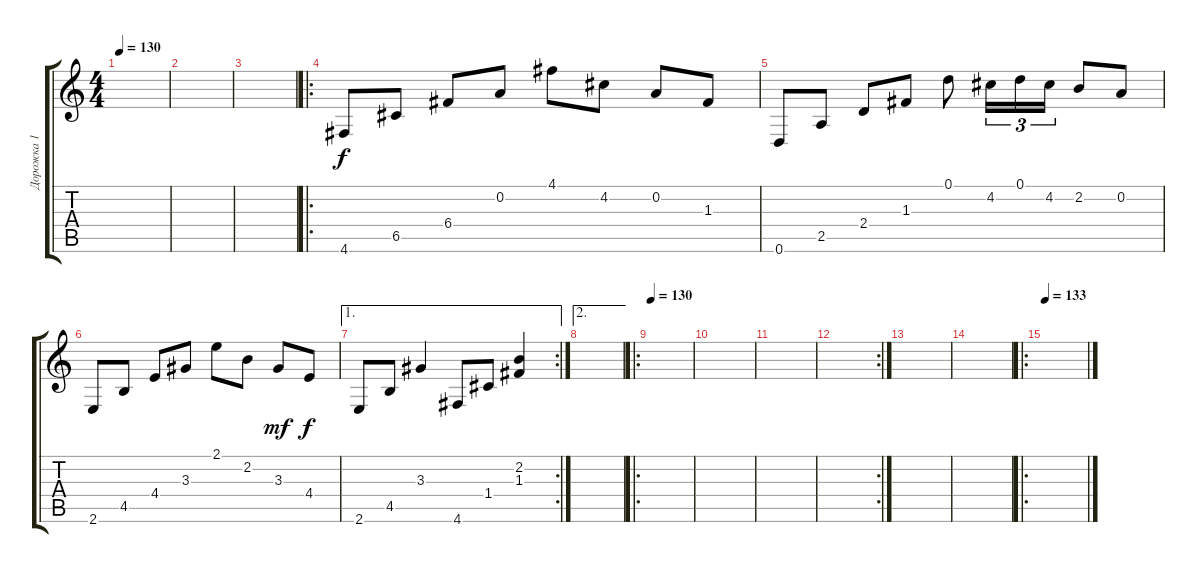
\track ("Дорожка 1" "Дорожка 1") {instrument acousticguitarsteel}
\staff {score tabs}
\tuning (D4 A3 F3 C3 G2 D2) {hide}
\ts (4 4)
\tempo 130
\clef g2
\ks c
|
|
|
\ro
4.6.8{volume 16} 6.5.8 6.4.8 0.2.8 4.1.8 4.2.8 0.2.8 1.3.8 |
0.6.8 2.5.8 2.4.8 1.3.8 0.1.8 4.2.16{tu (3 2)} 0.1.16{tu (3 2)} 4.2.16{tu (3 2)} 2.2.8 0.2.8 |
2.6.8 4.5.8 4.4.8 3.3.8 2.1.8 2.2.8 3.3.8{dy mf} 4.4.8{dy f} |
\ae 1
\rc 2
2.6.8 4.5.8 3.3.4 4.6.8 1.4.8 (2.2 1.3).4 |
\ae 2
|
\ro
\tempo 130
|
|
|
\rc 2
|
|
|
\ro
\tempo 133
